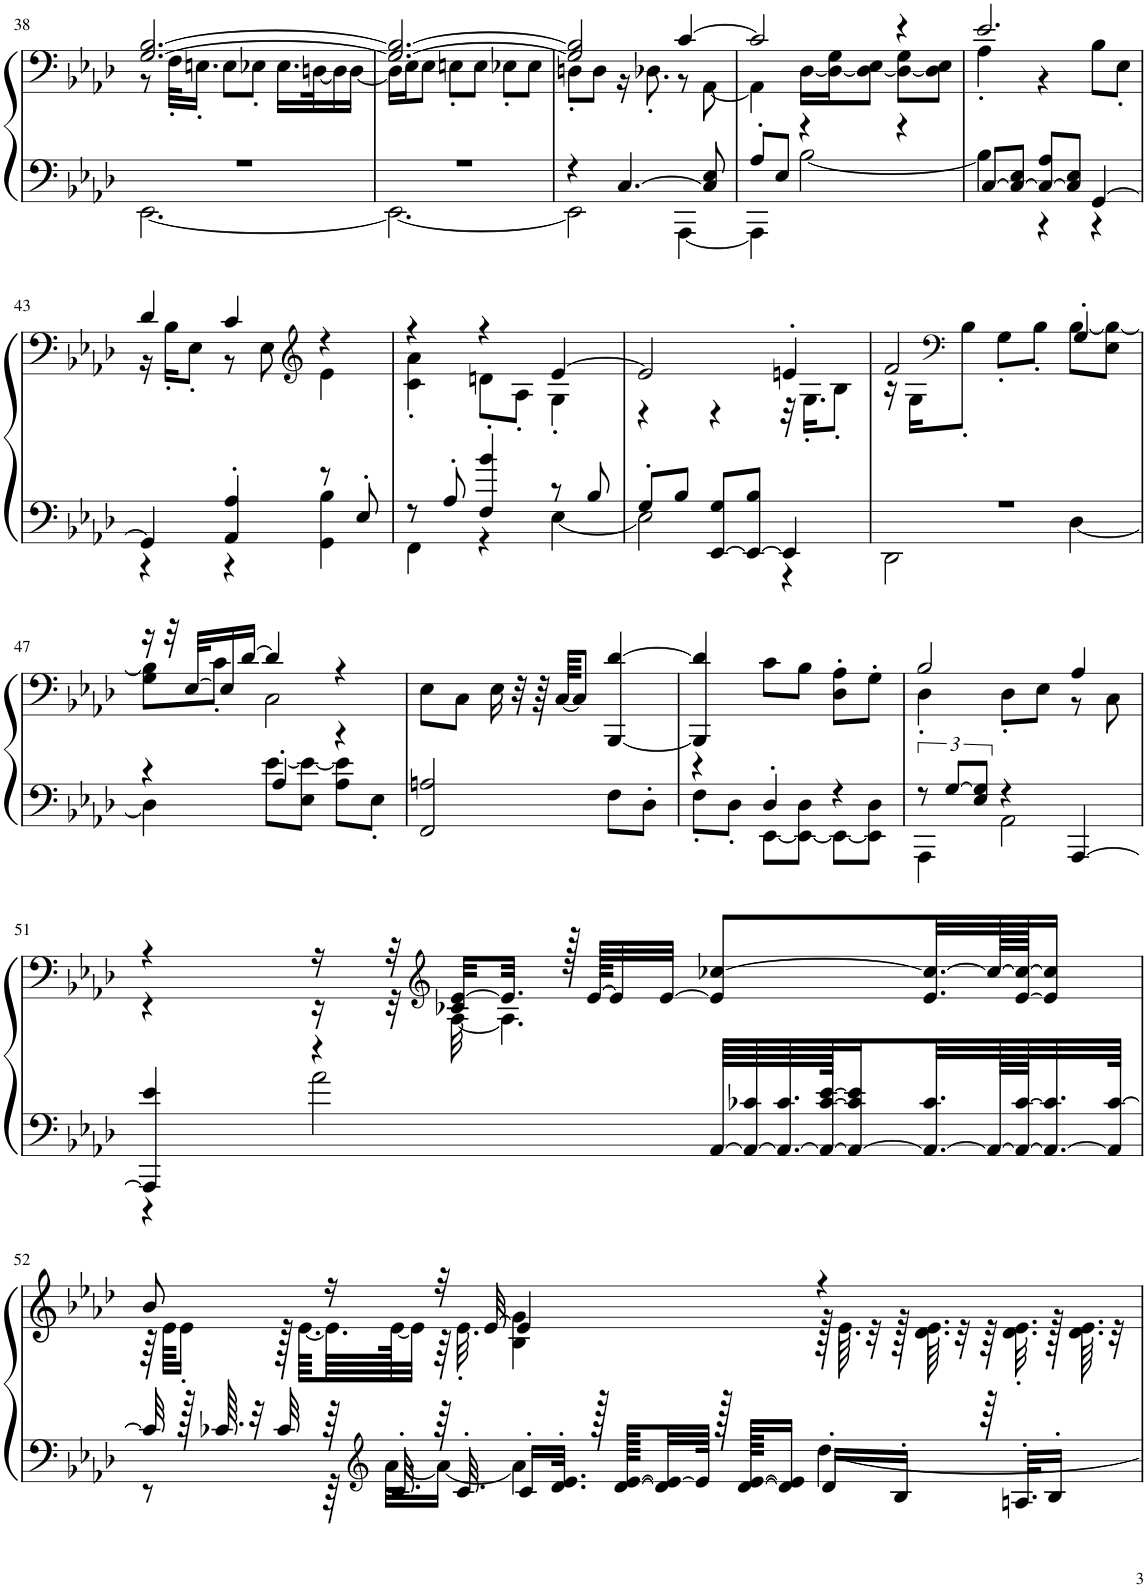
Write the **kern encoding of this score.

**kern	**kern
*part1	*part1
*staff2	*staff1
*I"Piano	*
*I'Pno	*
!!LO:PB:g=z
*clefG2	*clefF4
*k[b-e-a-d-]	*k[b-e-a-d-]
*M3/4	*M3/4
=38	=38
*^	*^
2.r	[2.EE-\	[2.G/ [2.B-/	8r
.	.	.	32F'\KLL
.	.	.	16.En'\JJ
.	.	.	8E\L
.	.	.	8E-X'\J
.	.	.	16.E-\LL
.	.	.	[32Dn\K
.	.	.	16D\]
.	.	.	[16D\JJ
=39	=39	=39	=39
2.r	2.EE-\_	2.G/_ 2.B-/_	16D\LL]
.	.	.	16E-\J
.	.	.	8E-\J
.	.	.	8En'\L
.	.	.	8E\J
.	.	.	8E-X'\L
.	.	.	8E-\J
=40	=40	=40	=40
4r	2EE-\]	2G/] 2B-/]	8Dn'\L
.	.	.	8D\J
[4.C/	.	.	16r
.	.	.	8.D-X'\
.	[4AAA-\	[4c/	8r
8C/] 8E-/	.	.	[8AA-\
=41	=41	=41	=41
8A-'/L	4AAA-\]	2c/]	4AA-\]
8E-/J	.	.	.
4r	[2B-\	.	[16D-\LL
.	.	.	16D-\_ 16G\J
.	.	.	8D-\_ 8E-\J
4r	.	4r	8D-\_ 8G\L
.	.	.	8D-\] 8E-\J
=42	=42	=42	=42
[8C/L	4B-\]	2.e-/	4A-'\
8C/_ 8E-/J	.	.	.
8C/_ 8A-/L	4r	.	4r
8C/] 8E-/J	.	.	.
[4GG/	4r	.	8B-\L
.	.	.	8E-'\J
!!LO:LB:g=z	!!
=43	=43	=43	=43
4GG/]	4r	4d-/	16r
.	.	.	16B-'\KL
.	.	.	8E-'\J
4AA-/' 4A-/'	4r	4c/	8r
.	.	.	8E-\
*	*	*clefG2	*
8r	4GG\ 4B-\	4r	4e-\
8E-'/	.	.	.
=44	=44	=44	=44
8r	4FF\	4r	4c\' 4a-\'
8A-'/	.	.	.
4F/' 4b-/'	4r	4r	8dn\L
.	.	.	8A-'\J
8r	[4E-\	[4e-/	4G'\
8B-/	.	.	.
=45	=45	=45	=45
8G'/L	2E-\]	2e-/]	4r
8B-/J	.	.	.
[8EE-/ 8G/L	.	.	4r
8EE-/_ 8B-/J	.	.	.
4EE-/]	4r	4en'/	32r
.	.	.	16.G'\KL
.	.	.	8B-'\J
=46	=46	=46	=46
2.r	2DD-\	2f/	16r
.	.	.	16G\KL
*	*	*clefF4	*
.	.	.	8B-'\J
.	.	.	8G'\L
.	.	.	8B-'\J
.	[4D-\	4G'/	[8B-\L
.	.	.	8E-\ 8B-\_J
!!LO:LB:g=z	!!
=47	=47	=47	=47
4r	4D-\]	16r	8G\ 8B-\]L
.	.	32r	.
.	.	[32E-/KLL	.
.	.	16E-/]	8c'\J
.	.	[16d-/JJ	.
4A-'/	[8e-\L	4d-/]	2C\
.	8E-\ 8e-\_J	.	.
4r	8A-\ 8e-\]L	4r	.
.	8E-'\J	.	.
*v	*v	*	*
*	*v	*v
=48	=48
2FF/ 2An/	8E-\L
.	8C\J
.	16E-\
.	32r
.	64r
.	[64C/KKKL
.	8C/J]
8F\L	[4BBB-/ [4d-/
8D-'\J	.
=49	=49
*^	*
4r	8F'\L	4BBB-/] 4d-/]
.	8D-'\J	.
4D-'/	[8EE-\L	8c\L
.	8EE-\_ 8D-\J	8B-\J
4r	8EE-\L_	8D-\' 8A-\'L
.	8EE-\] 8D-\J	8G'\J
=50	=50	=50
*	*	*^
12r	4AAA-\	2B-/	4D-'\
[12G/L	.	.	.
12E-/ 12G/]J	.	.	.
4r	2AA-\	.	8D-'\L
.	.	.	8E-\J
[4AAA-/	.	4A-/	8r
.	.	.	8C\
!!LO:LB:g=z	!!
=51	=51	=51	=51
4AAA-/] 4e-/	4r	4r	4r
4r	2a-\	16r	16r
.	.	32r	32r
*	*	*clefG2	*
.	.	32c-X/ [32e-/LLL	[32A-\
.	.	32.e-/JJJ]	4.A-\]
.	.	128r	.
.	.	[128e-/KKLLL	.
.	.	32e-/]	.
.	.	[32e-/JJJ	.
[64AA-/LLLL	.	8e-/] [8cc-X/L	.
64AA-/_ 64c-X/	.	.	.
64.AA-/_ 64.c-/	.	.	.
128AA-/_ [128c-/ [128e-/JJK	.	.	.
16AA-/_ 16c-/] 16e-/]	.	.	.
32.AA-/_ 32.c-/L	.	32.e-/ 32.cc-/_LL	.
128AA-/LL_	.	128cc-/LL_	.
128AA-/_ [128c-/JJ	.	[128e-/ 128cc-/_JJJ	.
32.AA-/_ 32.c-/]	.	16e-/] 16cc-/]JJ	.
64AA-/] [64c-/JJJk	.	.	.
!!LO:LB:g=z	!!
=52	=52	=52	=52
32c-/]	8r	8b-/	64r
.	.	.	64e-\KKLL
128r	.	.	16e-'\JJ
64.c-X/	.	.	.
32r	.	.	.
32c-/	.	.	128r
.	.	.	[64.e-\LLLL
64r	64r	16r	64.e-\]
*clefG2	*	*	*
32.c-'/	[32.a-\KLL	.	.
.	.	.	[128e-\JK
.	.	.	32e-\JJJ]
64r	16a-\JJ_	32r	64r
32.c-'/	.	.	32.e-'\
.	.	[32e-/	.
16c-'/LL	4a-\]	4e-/]	4B-\ 4g\
32.d-/' 32.e-/'JJk	.	.	.
128r	.	.	.
[128d-/ [128e-/KKLLL	.	.	.
32d-/] 32e-/_	.	.	.
64e-/JJJk]	.	.	.
128r	.	.	.
[128d-/ [128e-/KKKLL	.	.	.
16d-/] 16e-/]JJ	.	.	.
16d-'/LL	[4dd-\	4r	128r
.	.	.	64.e-\
.	.	.	32r
16B-'/JJ	.	.	128r
.	.	.	64.d-\ 64.e-\
.	.	.	32r
64r	.	.	64r
32.An'/KLL	.	.	32.d-\' 32.e-\'
16B-'/JJ	.	.	128r
.	.	.	64.d-\ 64.e-\
.	.	.	32r
*v	*v	*	*
*	*v	*v
=	=
*-	*-
